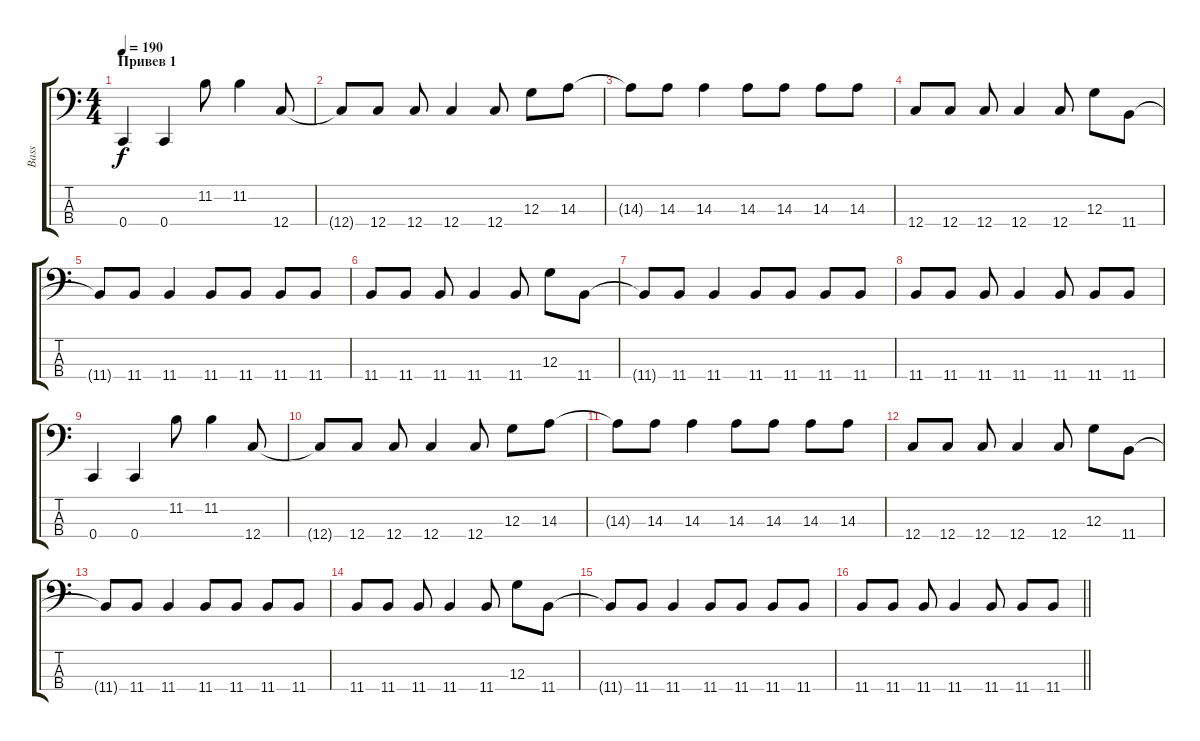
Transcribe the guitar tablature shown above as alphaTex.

\track ("Bass" "Bass") {instrument electricbassfinger}
\staff {score tabs}
\tuning (F2 C2 G1 C1) {hide}
\ts (4 4)
\section ("" "Привев 1")
\tempo 190
\clef f4
\ks c
0.4.4{dy f} 0.4.4 11.2.8 11.2.4 12.4.8 |
12.4{t}.8 12.4.8 12.4.8 12.4.4 12.4.8 12.3.8 14.3.8 |
14.3{t}.8 14.3.8 14.3.4 14.3.8 14.3.8 14.3.8 14.3.8 |
12.4.8 12.4.8 12.4.8 12.4.4 12.4.8 12.3.8 11.4.8 |
11.4{t}.8 11.4.8 11.4.4 11.4.8 11.4.8 11.4.8 11.4.8 |
11.4.8 11.4.8 11.4.8 11.4.4 11.4.8 12.3.8 11.4.8 |
11.4{t}.8 11.4.8 11.4.4 11.4.8 11.4.8 11.4.8 11.4.8 |
11.4.8 11.4.8 11.4.8 11.4.4 11.4.8 11.4.8 11.4.8 |
0.4.4 0.4.4 11.2.8 11.2.4 12.4.8 |
12.4{t}.8 12.4.8 12.4.8 12.4.4 12.4.8 12.3.8 14.3.8 |
14.3{t}.8 14.3.8 14.3.4 14.3.8 14.3.8 14.3.8 14.3.8 |
12.4.8 12.4.8 12.4.8 12.4.4 12.4.8 12.3.8 11.4.8 |
11.4{t}.8 11.4.8 11.4.4 11.4.8 11.4.8 11.4.8 11.4.8 |
11.4.8 11.4.8 11.4.8 11.4.4 11.4.8 12.3.8 11.4.8 |
11.4{t}.8 11.4.8 11.4.4 11.4.8 11.4.8 11.4.8 11.4.8 |
\barLineRight lightlight
11.4.8 11.4.8 11.4.8 11.4.4 11.4.8 11.4.8 11.4.8
